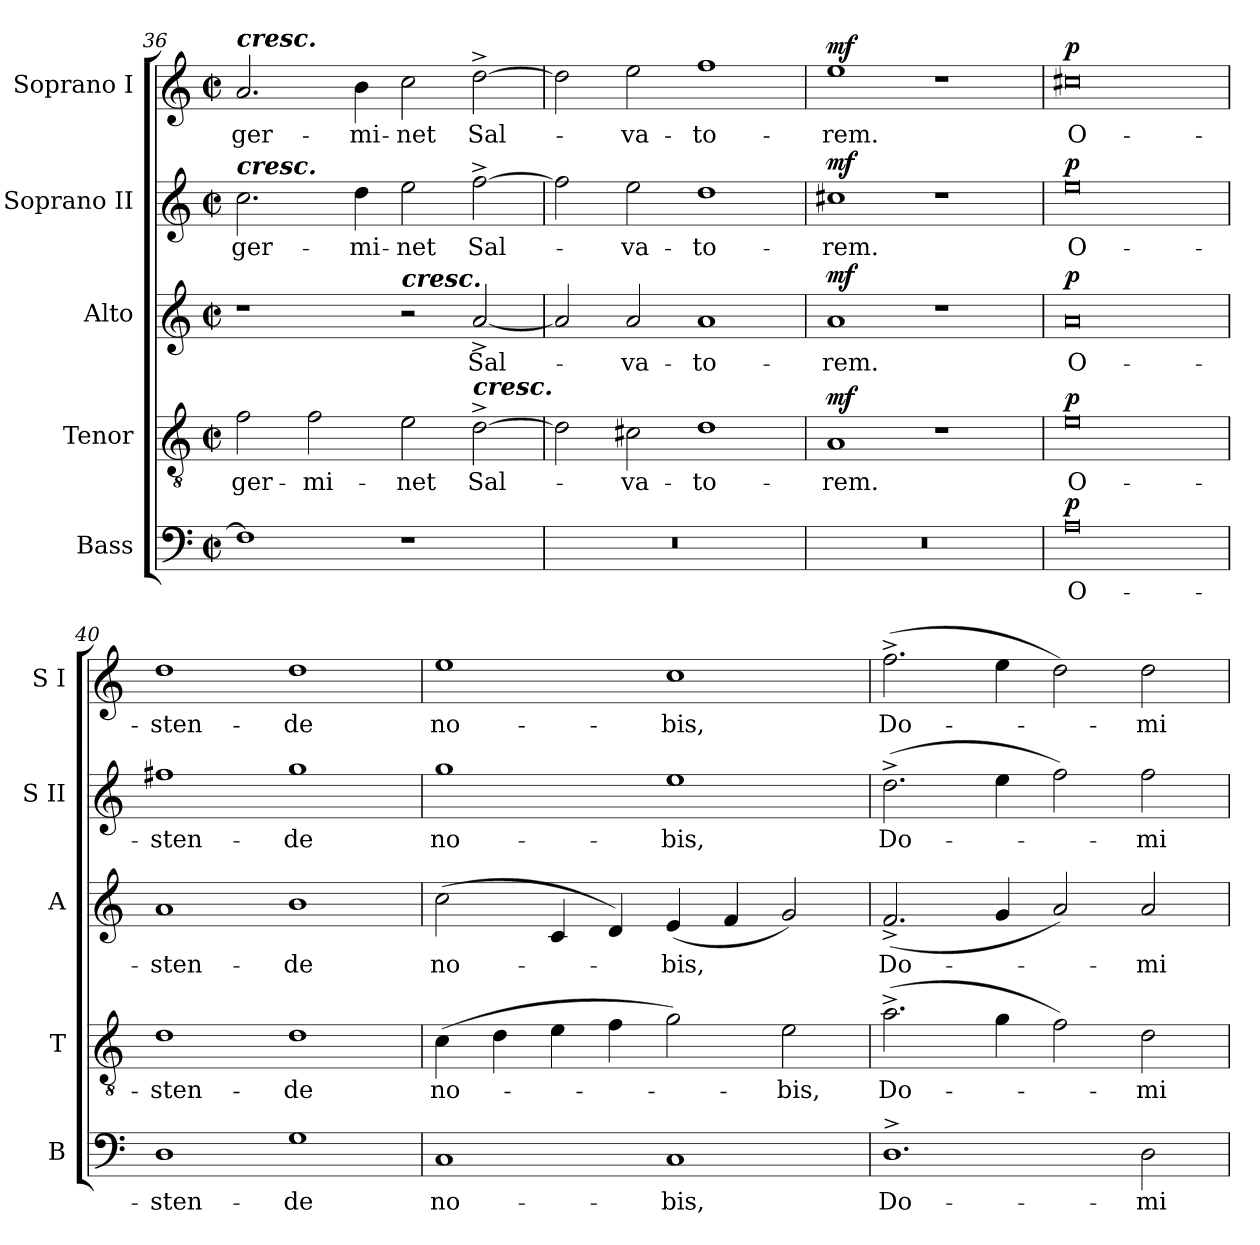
**kern	**text	**dynam	**kern	**text	**dynam	**kern	**text	**dynam	**kern	**text	**dynam	**kern	**text	**dynam
*part5	*part5	*part5	*part4	*part4	*part4	*part3	*part3	*part3	*part2	*part2	*part2	*part1	*part1	*part1
*staff5	*staff5	*staff5	*staff4	*staff4	*staff4	*staff3	*staff3	*staff3	*staff2	*staff2	*staff2	*staff1	*staff1	*staff1
*I"Bass	*	*	*I"Tenor	*	*	*I"Alto	*	*	*I"Soprano II	*	*	*I"Soprano I	*	*
*I'B	*	*	*I'T	*	*	*I'A	*	*	*I'S II	*	*	*I'S I	*	*
!!LO:LB:g=z
*clefF4	*	*	*clefGv2	*	*	*clefG2	*	*	*clefG2	*	*	*clefG2	*	*
*k[]	*	*	*k[]	*	*	*k[]	*	*	*k[]	*	*	*k[]	*	*
*C:	*	*	*C:	*	*	*C:	*	*	*C:	*	*	*C:	*	*
*M4/2	*	*	*M4/2	*	*	*M4/2	*	*	*M4/2	*	*	*M4/2	*	*
*met(c|)	*	*	*met(c|)	*	*	*met(c|)	*	*	*met(c|)	*	*	*met(c|)	*	*
=36	=36	=36	=36	=36	=36	=36	=36	=36	=36	=36	=36	=36	=36	=36
!	!	!	!	!	!	!	!	!	!	!	!	!LO:TX:a:Bi:t=cresc.	!	!
!	!	!	!	!	!	!	!	!	!LO:TX:a:Bi:t=cresc.	!	!	!	!	!
!	!	!	!	!LO:LY:b	!	!	!	!	!	!LO:LY:b	!	!	!LO:LY:b	!
1F]	.	.	2f	ger-	.	1r	.	.	2.cc	ger-	.	2.a	ger-	.
!	!	!	!	!LO:LY:b	!	!	!	!	!	!	!	!	!	!
.	.	.	2f	-mi-	.	.	.	.	.	.	.	.	.	.
!	!	!	!	!	!	!	!	!	!	!LO:LY:b	!	!	!LO:LY:b	!
.	.	.	.	.	.	.	.	.	4dd	-mi-	.	4b	-mi-	.
!	!	!	!	!	!	!LO:TX:a:Bi:t=cresc.	!	!	!	!	!	!	!	!
!	!	!	!	!LO:LY:b	!	!	!	!	!	!LO:LY:b	!	!	!LO:LY:b	!
1r	.	.	2e	-net	.	2r	.	.	2ee	-net	.	2cc	-net	.
!	!	!	!LO:TX:a:Bi:t=cresc.	!	!	!	!	!	!	!	!	!	!	!
!	!	!	!	!LO:LY:b	!	!	!LO:LY:b	!	!	!LO:LY:b	!	!	!LO:LY:b	!
.	.	.	[2d^	Sal-	.	[2a^	Sal-	.	[2ff^	Sal-	.	[2dd^	Sal-	.
=37	=37	=37	=37	=37	=37	=37	=37	=37	=37	=37	=37	=37	=37	=37
0r	.	.	2d]	.	.	2a]	.	.	2ff]	.	.	2dd]	.	.
!	!	!	!	!LO:LY:b	!	!	!LO:LY:b	!	!	!LO:LY:b	!	!	!LO:LY:b	!
.	.	.	2c#X	va-	.	2a	va-	.	2ee	va-	.	2ee	va-	.
!	!	!	!	!LO:LY:b	!	!	!LO:LY:b	!	!	!LO:LY:b	!	!	!LO:LY:b	!
.	.	.	1d	-to-	.	1a	-to-	.	1dd	-to-	.	1ff	-to-	.
=38	=38	=38	=38	=38	=38	=38	=38	=38	=38	=38	=38	=38	=38	=38
!	!	!	!	!LO:LY:b	!LO:DY:b	!	!LO:LY:b	!LO:DY:b	!	!LO:LY:b	!LO:DY:b	!	!LO:LY:b	!LO:DY:b
0r	.	.	1A	rem.	mf	1a	rem.	mf	1cc#X	rem.	mf	1ee	rem.	mf
.	.	.	1r	.	.	1r	.	.	1r	.	.	1r	.	.
=39	=39	=39	=39	=39	=39	=39	=39	=39	=39	=39	=39	=39	=39	=39
!	!LO:LY:b	!LO:DY:b	!	!LO:LY:b	!LO:DY:b	!	!LO:LY:b	!LO:DY:b	!	!LO:LY:b	!LO:DY:b	!	!LO:LY:b	!LO:DY:b
0A	O-	p	0e	O-	p	0a	O-	p	0ee	O-	p	0cc#X	O-	p
=40	=40	=40	=40	=40	=40	=40	=40	=40	=40	=40	=40	=40	=40	=40
!	!LO:LY:b	!	!	!LO:LY:b	!	!	!LO:LY:b	!	!	!LO:LY:b	!	!	!LO:LY:b	!
1D	-sten-	.	1d	-sten-	.	1a	-sten-	.	1ff#X	-sten-	.	1dd	-sten-	.
!	!LO:LY:b	!	!	!LO:LY:b	!	!	!LO:LY:b	!	!	!LO:LY:b	!	!	!LO:LY:b	!
1G	-de	.	1d	-de	.	1b	-de	.	1gg	-de	.	1dd	-de	.
=41	=41	=41	=41	=41	=41	=41	=41	=41	=41	=41	=41	=41	=41	=41
!	!LO:LY:b	!	!	!LO:LY:b	!	!	!LO:LY:b	!	!	!LO:LY:b	!	!	!LO:LY:b	!
1C	no-	.	(>4c	no-	.	(<2cc	no-	.	1gg	no-	.	1ee	no-	.
.	.	.	4d	.	.	.	.	.	.	.	.	.	.	.
.	.	.	4e	.	.	4c	.	.	.	.	.	.	.	.
.	.	.	4f	.	.	4d)	.	.	.	.	.	.	.	.
!	!LO:LY:b	!	!	!	!	!	!LO:LY:b	!	!	!LO:LY:b	!	!	!LO:LY:b	!
1C	-bis,	.	2g)	.	.	(<4e	bis,	.	1ee	-bis,	.	1cc	-bis,	.
.	.	.	.	.	.	4f	.	.	.	.	.	.	.	.
!	!	!	!	!LO:LY:b	!	!	!	!	!	!	!	!	!	!
.	.	.	2e	bis,	.	2g)	.	.	.	.	.	.	.	.
=42	=42	=42	=42	=42	=42	=42	=42	=42	=42	=42	=42	=42	=42	=42
!	!LO:LY:b	!	!	!LO:LY:b	!	!	!LO:LY:b	!	!	!LO:LY:b	!	!	!LO:LY:b	!
1.D^	Do-	.	(>2.a^	Do-	.	(<2.f^	Do-	.	(>2.dd^	Do-	.	(>2.ff^	Do-	.
.	.	.	4g	.	.	4g	.	.	4ee	.	.	4ee	.	.
.	.	.	2f)	.	.	2a)	.	.	2ff)	.	.	2dd)	.	.
!	!LO:LY:b	!	!	!LO:LY:b	!	!	!LO:LY:b	!	!	!LO:LY:b	!	!	!LO:LY:b	!
2D	-mi-	.	2d	mi-	.	2a	mi-	.	2ff	mi-	.	2dd	mi-	.
=	=	=	=	=	=	=	=	=	=	=	=	=	=	=
*-	*-	*-	*-	*-	*-	*-	*-	*-	*-	*-	*-	*-	*-	*-
